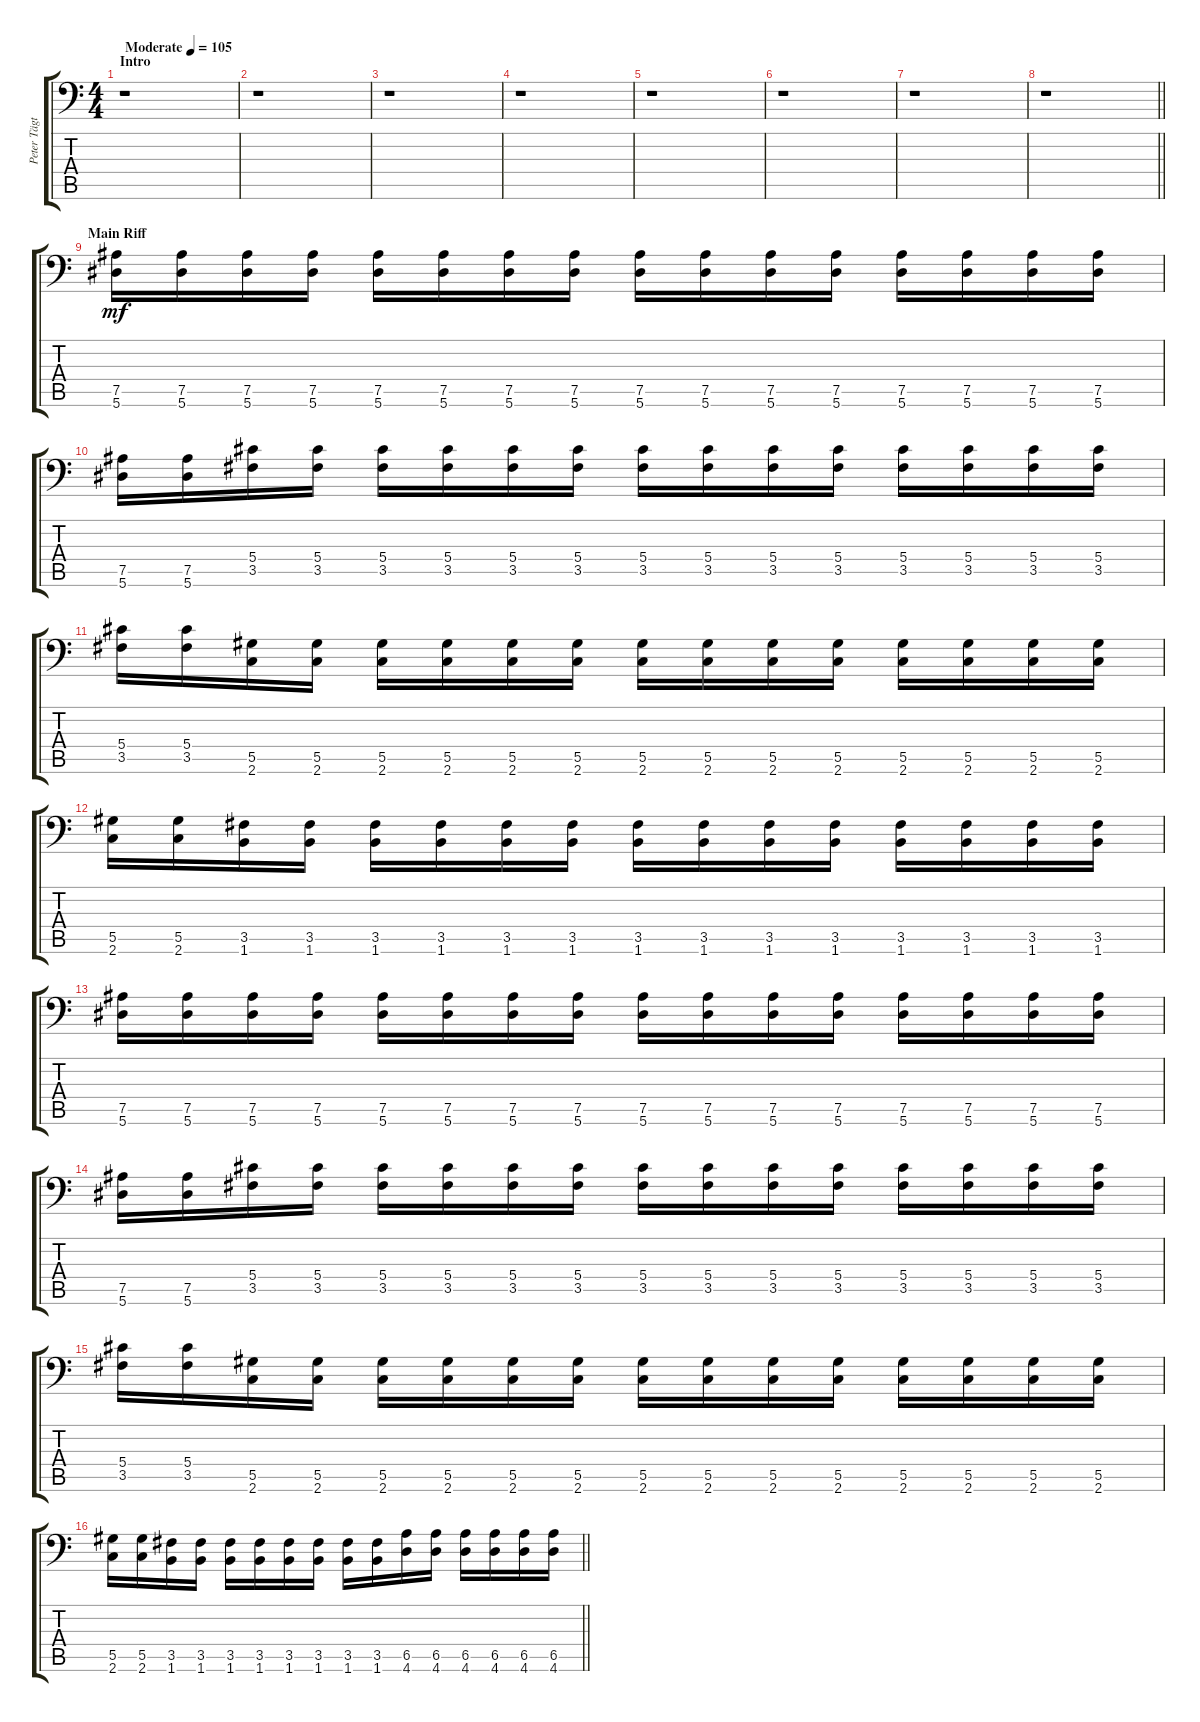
\track ("Peter Tägtgren (Rythm 2)" "Peter Tägt") {instrument overdrivenguitar}
\staff {score tabs}
\tuning (Bb3 F3 Db3 Ab2 Eb2 Bb1) {hide}
\ts (4 4)
\section ("" "Intro")
\tempo (105 "Moderate")
\clef f4
\ks c
r.1{dy mf instrument overdrivenguitar} |
r.1 |
r.1 |
r.1 |
r.1 |
r.1 |
r.1 |
\barLineRight lightlight
r.1 |
\section ("" "Main Riff")
(7.5 5.6).16 (7.5 5.6).16 (7.5 5.6).16 (7.5 5.6).16 (7.5 5.6).16 (7.5 5.6).16 (7.5 5.6).16 (7.5 5.6).16 (7.5 5.6).16 (7.5 5.6).16 (7.5 5.6).16 (7.5 5.6).16 (7.5 5.6).16 (7.5 5.6).16 (7.5 5.6).16 (7.5 5.6).16 |
(7.5 5.6).16 (7.5 5.6).16 (5.4 3.5).16 (5.4 3.5).16 (5.4 3.5).16 (5.4 3.5).16 (5.4 3.5).16 (5.4 3.5).16 (5.4 3.5).16 (5.4 3.5).16 (5.4 3.5).16 (5.4 3.5).16 (5.4 3.5).16 (5.4 3.5).16 (5.4 3.5).16 (5.4 3.5).16 |
(5.4 3.5).16 (5.4 3.5).16 (5.5 2.6).16 (5.5 2.6).16 (5.5 2.6).16 (5.5 2.6).16 (5.5 2.6).16 (5.5 2.6).16 (5.5 2.6).16 (5.5 2.6).16 (5.5 2.6).16 (5.5 2.6).16 (5.5 2.6).16 (5.5 2.6).16 (5.5 2.6).16 (5.5 2.6).16 |
(5.5 2.6).16 (5.5 2.6).16 (3.5 1.6).16 (3.5 1.6).16 (3.5 1.6).16 (3.5 1.6).16 (3.5 1.6).16 (3.5 1.6).16 (3.5 1.6).16 (3.5 1.6).16 (3.5 1.6).16 (3.5 1.6).16 (3.5 1.6).16 (3.5 1.6).16 (3.5 1.6).16 (3.5 1.6).16 |
(7.5 5.6).16 (7.5 5.6).16 (7.5 5.6).16 (7.5 5.6).16 (7.5 5.6).16 (7.5 5.6).16 (7.5 5.6).16 (7.5 5.6).16 (7.5 5.6).16 (7.5 5.6).16 (7.5 5.6).16 (7.5 5.6).16 (7.5 5.6).16 (7.5 5.6).16 (7.5 5.6).16 (7.5 5.6).16 |
(7.5 5.6).16 (7.5 5.6).16 (5.4 3.5).16 (5.4 3.5).16 (5.4 3.5).16 (5.4 3.5).16 (5.4 3.5).16 (5.4 3.5).16 (5.4 3.5).16 (5.4 3.5).16 (5.4 3.5).16 (5.4 3.5).16 (5.4 3.5).16 (5.4 3.5).16 (5.4 3.5).16 (5.4 3.5).16 |
(5.4 3.5).16 (5.4 3.5).16 (5.5 2.6).16 (5.5 2.6).16 (5.5 2.6).16 (5.5 2.6).16 (5.5 2.6).16 (5.5 2.6).16 (5.5 2.6).16 (5.5 2.6).16 (5.5 2.6).16 (5.5 2.6).16 (5.5 2.6).16 (5.5 2.6).16 (5.5 2.6).16 (5.5 2.6).16 |
\barLineRight lightlight
(5.5 2.6).16 (5.5 2.6).16 (3.5 1.6).16 (3.5 1.6).16 (3.5 1.6).16 (3.5 1.6).16 (3.5 1.6).16 (3.5 1.6).16 (3.5 1.6).16 (3.5 1.6).16 (6.5 4.6).16 (6.5 4.6).16 (6.5 4.6).16 (6.5 4.6).16 (6.5 4.6).16 (6.5 4.6).16
